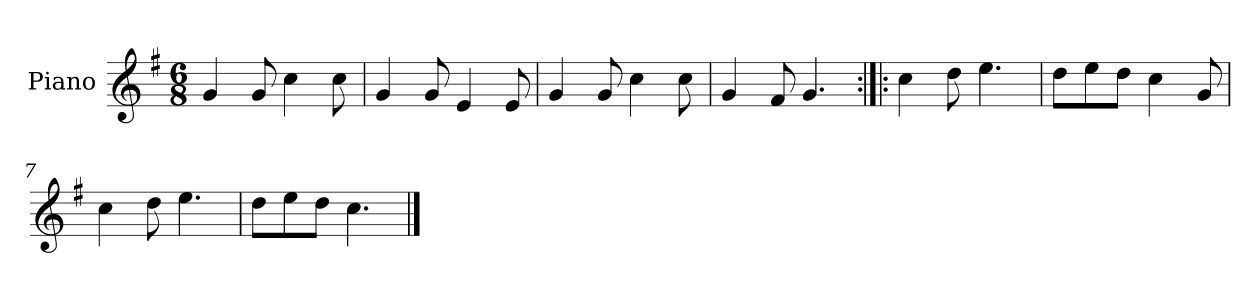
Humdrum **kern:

**kern
*part1
*staff1
*I"Piano
*I'Pno.
*clefG2
*k[f#]
*M6/8
=1
4g/
8g/
4cc\
8cc\
=2
4g/
8g/
4e/
8e/
=3
4g/
8g/
4cc\
8cc\
=4
4g/
8f#/
4.g/
=5:|!|:
4cc\
8dd\
4.ee\
=6
8dd\L
8ee\
8dd\J
4cc\
8g/
=7
4cc\
8dd\
4.ee\
=8
8dd\L
8ee\
8dd\J
4.cc\
==
*-
